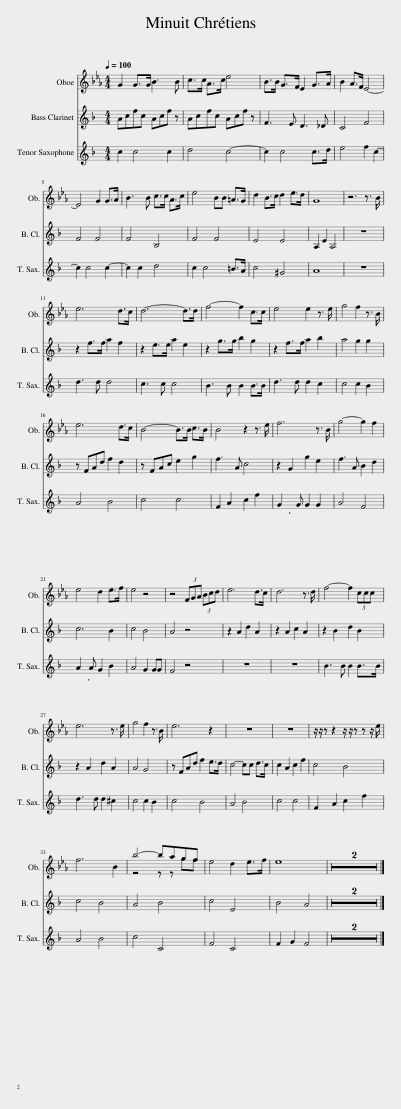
X:1
%%score ( 1 2 ) 3 4
L:1/8
Q:1/4=100
M:4/4
I:linebreak $
K:Eb
V:1 treble
V:2 treble
V:3 treble transpose=-14
V:4 treble transpose=-14
V:1
 G2 G>G B3 B | c>c A>c e4 | B>B G>F E2 G>A | B2 A>F E4- |$ E4 G2 G>A | %5
 B3 B c>c A>c | e4 BB =A>G | d2 B>c d2 e>d | G8 | z6 z3/2 B/ |$ %10
 e6 d>c | d6- d>d | f4- f2 c>c | e4 e2 z3/2 e/ | g4 f2 z3/2 B/ |$ %15
 e6 d>c | B4- B>B c>B | B4 z2 z3/2 e/ | f6 z3/2 B/ | g4- g2 f2 |$ %20
 e4 d2 e>f | e4 z4 | z4 (3FGA (3Bcd | e6 d>c | d6 z3/2 d/ | %25
 f4- f2 (3ccc |$ e6 z3/2 e/ | g4 f2 z3/2 B/ | e6 z2 | z8 | %30
 z8 | z/ z/ z z2 z/ z/ z z z/ e/ |$ f6 B2 | b4- bagf | e4 d2 e>f | %35
 e8 | z8 | z8 |] %38
V:2
 x8 | x8 | x8 | x8 |$ x8 | %5
 x8 | x8 | x8 | x8 | x8 |$ %10
 x8 | x8 | x8 | x8 | x8 |$ %15
 x8 | x8 | x8 | x8 | x8 |$ %20
 x8 | x8 | x8 | x8 | x8 | %25
 x8 |$ x8 | x8 | x8 | x8 | %30
 x8 | x8 |$ x8 | z4 z z gf | x8 | %35
 x8 | x8 | x8 |] %38
V:3
[K:F] Acfc Acf z | Acfc Acf z | F3 E D3 _D | C4 F4 |$ F4 F4 | %5
 F4 B,4 | F4 F4 | E4 E4 | A,2 E2 A,4 | z8 |$ %10
 z2 f>f a2 f2 | z2 e>e a2 e2 | z2 g>g b2 g2 | z2 f>f a2 b2 | a4 g2 g2 |$ %15
 z FAd f2 d2 | z FAc e2 g2 | f3 A c4 | z2 G2 g2 e2 | f3 A B2 d2 |$ %20
 c6 B2 | c4 B4 | A4 z4 | z2 A2 d2 A2 | z2 A2 c2 A2 | %25
 z2 B2 d2 B2 |$ z2 A2 d2 A2 | A4 G4 | z FAd f2 e>d | c4- cc d>c | %30
 c2 A2 c2 f2 | c4 B4 |$ c4 B4 | A4 B4 | c4 E4 | %35
 B4 A4 | z8 | z8 |] %38
V:4
[K:F] c2 c4 c2 | d4 c4- | c2 c4 c>d | e4 f2 c2- |$ c2 c4 c2- | %5
 c2 c2 d4 | c2 c4 =B>A | c4 ^G4 | A8 | z8 |$ %10
 d3 d d4 | c3 c c4 | B3 B B2 B>B | d3 d d2 c2 | c4 c2 B2 |$ %15
 A4 B4 | c4 c4 | F2 A2 c2 f2 | G3 G G2 G2 | A4 F4 |$ %20
 A3 A G2 B2 | A4 G2 GG | F4 z4 | z8 | z8 | %25
 B3 B B2 B>B |$ d3 d d2 ^c2 | c4 c2 B2 | c4 B4 | A4 B4 | %30
 c4 c4 | F2 A2 c2 f2 |$ A4 B4 | c4 C4 | F4 C4 | %35
 F2 G2 F4 | z8 | z8 |] %38
